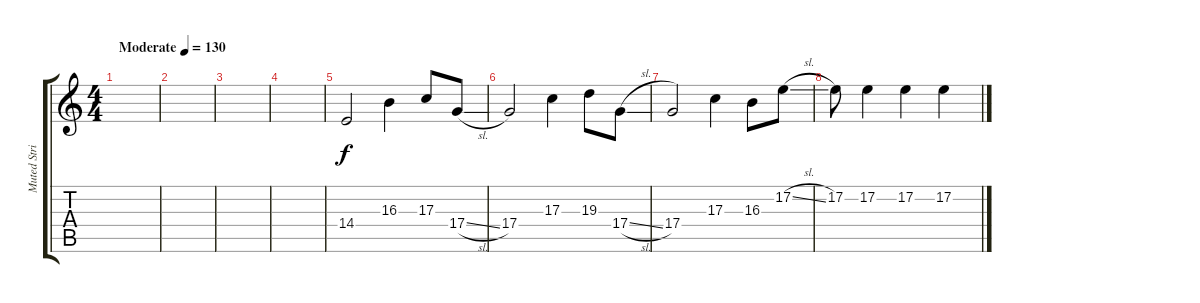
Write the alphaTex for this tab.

\track ("Muted Strings" "Muted Stri") {instrument tremolostrings}
\staff {score tabs}
\tuning (E4 B3 G3 D3 A2 E2) {hide}
\ts (4 4)
\tempo (130 "Moderate")
\clef g2
\ks c
|
|
|
|
14.4.2 16.3.4 17.3.8 17.4{sl}.8 |
17.4.2 17.3.4 19.3.8 17.4{sl}.8 |
17.4.2 17.3.4 16.3.8 17.2{sl}.8 |
17.2.8 17.2.4 17.2.4 17.2.4
